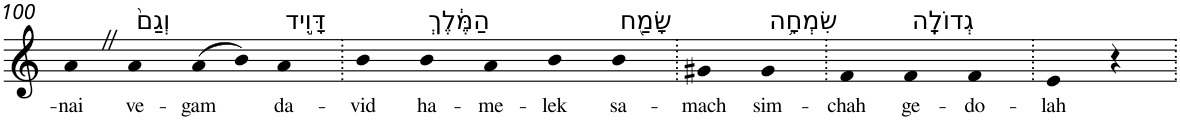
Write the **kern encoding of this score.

**kern	**text
*part1	*part1
*staff1	*staff1
*I"Piano	*
*I'Pno	*
!!LO:PB:g=z
*clefG2	*
*k[]	*
=100	=100
!	!LO:LY:b
4aZ	-nai
!LO:TX:a:t=וְגַם֙	!
!	!LO:LY:b
4a	ve-
!	!LO:LY:b
(>8a	-gam
8b)	.
!LO:TX:a:t=דָּוִ֣יד	!
!	!LO:LY:b
4a	da-
=101.	=101.
!	!LO:LY:b
4b	-vid
!LO:TX:a:t=הַמֶּ֔לֶךְ	!
!	!LO:LY:b
4b	ha-
!	!LO:LY:b
4a	-me-
!	!LO:LY:b
4b	-lek
!LO:TX:a:t=שָׂמַ֖ח	!
!	!LO:LY:b
4b	sa-
=102.	=102.
!	!LO:LY:b
4g#X	-mach
!LO:TX:a:t=שִׂמְחָ֥ה	!
!	!LO:LY:b
4g#	sim-
=103.	=103.
!	!LO:LY:b
4f	-chah
!LO:TX:a:t=גְדוֹלָֽה	!
!	!LO:LY:b
4f	ge-
!	!LO:LY:b
4f	-do-
=104.	=104.
!	!LO:LY:b
4e	-lah
4r	.
=.	=.
*-	*-
